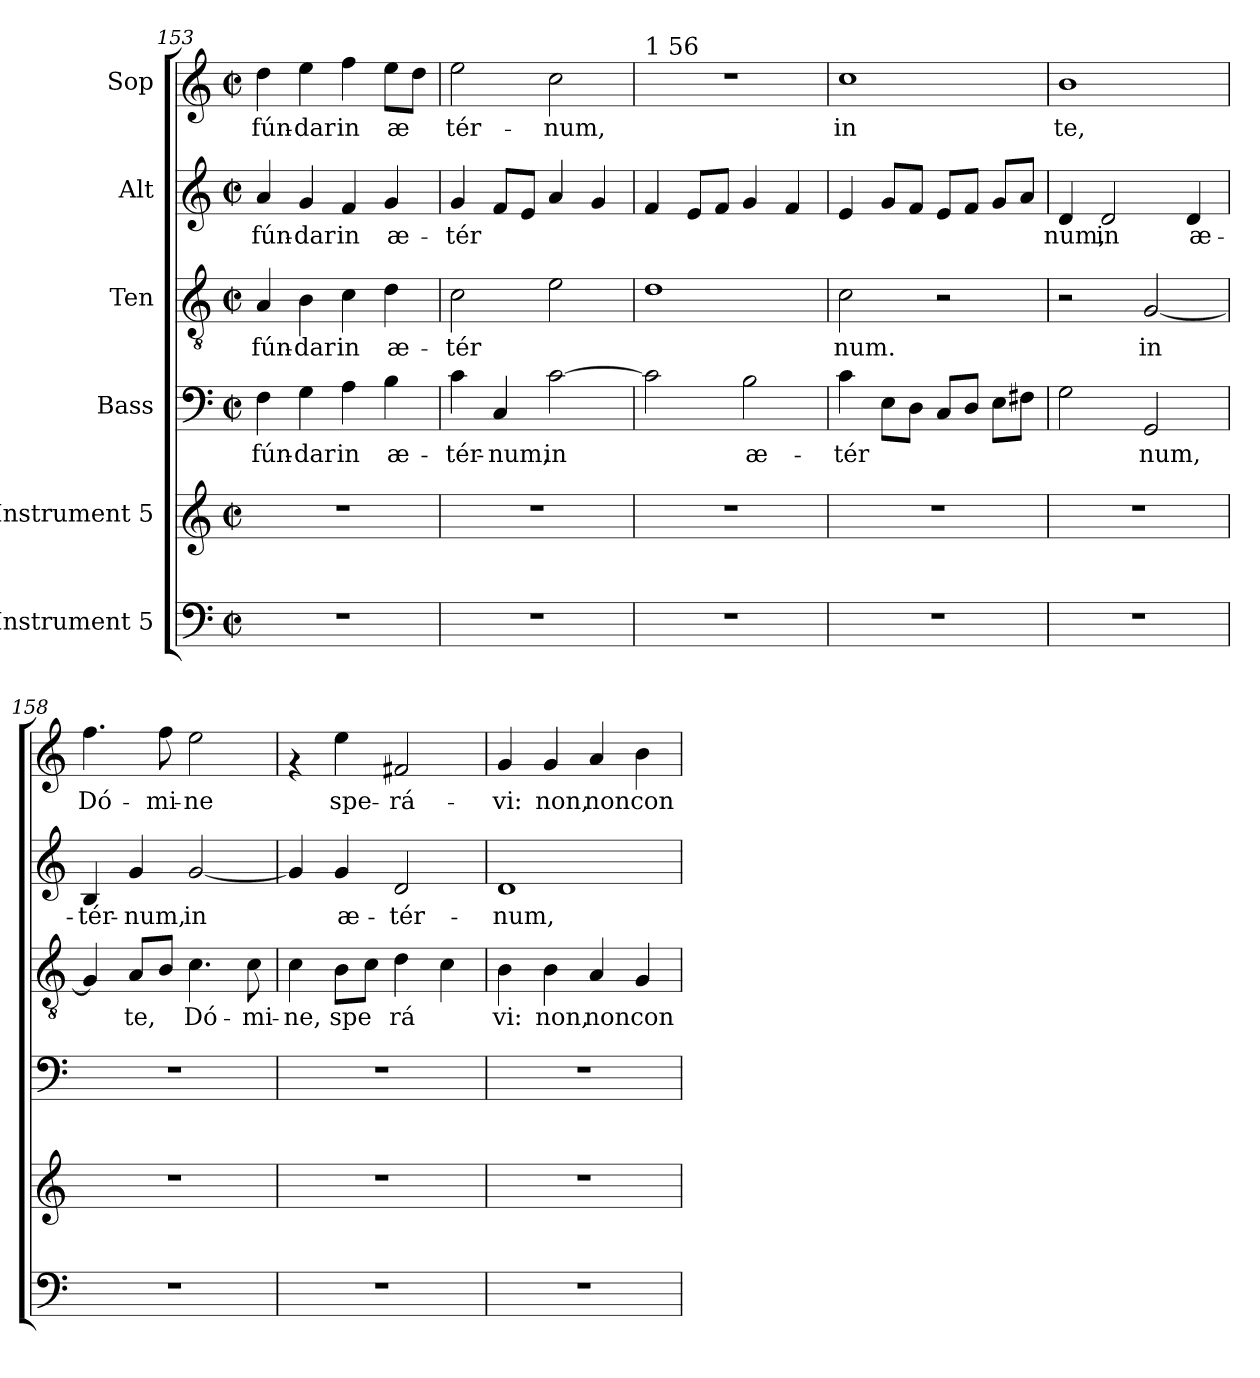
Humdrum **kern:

**kern	**kern	**kern	**text	**kern	**text	**kern	**text	**kern	**text
*part6	*part5	*part4	*part4	*part3	*part3	*part2	*part2	*part1	*part1
*staff6	*staff5	*staff4	*staff4	*staff3	*staff3	*staff2	*staff2	*staff1	*staff1
*I"Instrument 5	*I"Instrument 5	*I"Bass	*	*I"Ten	*	*I"Alt	*	*I"Sop	*
*clefF4	*clefG2	*clefF4	*	*clefGv2	*	*clefG2	*	*clefG2	*
*k[]	*k[]	*k[]	*	*k[]	*	*k[]	*	*k[]	*
*C:	*C:	*C:	*	*C:	*	*C:	*	*C:	*
*M2/2	*M2/2	*M2/2	*	*M2/2	*	*M2/2	*	*M2/2	*
*met(c|)	*met(c|)	*met(c|)	*	*met(c|)	*	*met(c|)	*	*met(c|)	*
=153	=153	=153	=153	=153	=153	=153	=153	=153	=153
!	!	!	!LO:LY:b:cj	!	!LO:LY:b:cj	!	!LO:LY:b:cj	!	!LO:LY:b:cj
1r	1r	4F\	-fún-	4A/	-fún-	4a/	-fún-	4dd\	-fún-
!	!	!	!LO:LY:b:cj	!	!LO:LY:b:cj	!	!LO:LY:b:cj	!	!LO:LY:b:cj
.	.	4G\	-dar	4B\	-dar	4g/	-dar	4ee\	-dar
!	!	!	!LO:LY:b:cj	!	!LO:LY:b:cj	!	!LO:LY:b:cj	!	!LO:LY:b:cj
.	.	4A\	in	4c\	in	4f/	in	4ff\	in
!	!	!	!LO:LY:b:cj	!	!LO:LY:b:cj	!	!LO:LY:b:cj	!	!LO:LY:b:cj
.	.	4B\	æ-	4d\	æ-	4g/	æ-	8ee\L	æ-
!	!	!	!	!	!	!	!	!	!LO:LY:b:cj
.	.	.	.	.	.	.	.	8dd\J	--
=154	=154	=154	=154	=154	=154	=154	=154	=154	=154
!	!	!	!LO:LY:b:cj	!	!LO:LY:b:cj	!	!LO:LY:b:cj	!	!LO:LY:b:cj
1r	1r	4c\	-tér-	2c\	-tér-	4g/	-tér-	2ee\	-tér-
!	!	!	!LO:LY:b:cj	!	!	!	!LO:LY:b:cj	!	!
.	.	4C/	-num,	.	.	8f/L	--	.	.
!	!	!	!	!	!	!	!LO:LY:b:cj	!	!
.	.	.	.	.	.	8e/J	--	.	.
!	!	!	!LO:LY:b:cj	!	!LO:LY:b:cj	!	!LO:LY:b:cj	!	!LO:LY:b:cj
.	.	[<2c\	in	2e\	--	4a/	--	2cc\	-num,
!	!	!	!	!	!	!	!LO:LY:b:cj	!	!
.	.	.	.	.	.	4g/	--	.	.
!!LO:PB:g=z
=155	=155	=155	=155	=155	=155	=155	=155	=155	=155
!	!	!	!	!	!	!	!	!LO:TX:a:t=1 56	!
!	!	!	!LO:LY:b:cj	!	!LO:LY:b:cj	!	!LO:LY:b:cj	!	!
1r	1r	2c\]	.	1d	--	4f/	--	1r	.
!	!	!	!	!	!	!	!LO:LY:b:cj	!	!
.	.	.	.	.	.	8e/L	--	.	.
!	!	!	!	!	!	!	!LO:LY:b:cj	!	!
.	.	.	.	.	.	8f/J	--	.	.
!	!	!	!LO:LY:b:cj	!	!	!	!LO:LY:b:cj	!	!
.	.	2B\	æ-	.	.	4g/	--	.	.
!	!	!	!	!	!	!	!LO:LY:b:cj	!	!
.	.	.	.	.	.	4f/	--	.	.
=156	=156	=156	=156	=156	=156	=156	=156	=156	=156
!	!	!	!LO:LY:b:cj	!	!LO:LY:b:cj	!	!LO:LY:b:cj	!	!LO:LY:b:cj
1r	1r	4c\	-tér-	2c\	-num.	4e/	--	1cc	in
!	!	!	!LO:LY:b:cj	!	!	!	!LO:LY:b:cj	!	!
.	.	8E\L	--	.	.	8g/L	--	.	.
!	!	!	!LO:LY:b:cj	!	!	!	!LO:LY:b:cj	!	!
.	.	8D\J	--	.	.	8f/J	--	.	.
!	!	!	!LO:LY:b:cj	!	!	!	!LO:LY:b:cj	!	!
.	.	8C/L	--	2r	.	8e/L	--	.	.
!	!	!	!LO:LY:b:cj	!	!	!	!LO:LY:b:cj	!	!
.	.	8D/J	--	.	.	8f/J	--	.	.
!	!	!	!LO:LY:b:cj	!	!	!	!LO:LY:b:cj	!	!
.	.	8E\L	--	.	.	8g/L	--	.	.
!	!	!	!LO:LY:b:cj	!	!	!	!LO:LY:b:cj	!	!
.	.	8F#X\J	--	.	.	8a/J	--	.	.
=157	=157	=157	=157	=157	=157	=157	=157	=157	=157
!	!	!	!LO:LY:b:cj	!	!	!	!LO:LY:b:cj	!	!LO:LY:b:cj
1r	1r	2G\	--	2r	.	4d/	-num,	1b	te,
!	!	!	!	!	!	!	!LO:LY:b:cj	!	!
.	.	.	.	.	.	2d/	in	.	.
!	!	!	!LO:LY:b:cj	!	!LO:LY:b:cj	!	!	!	!
.	.	2GG/	-num,	[<2G/	in	.	.	.	.
!	!	!	!	!	!	!	!LO:LY:b:cj	!	!
.	.	.	.	.	.	4d/	æ-	.	.
=158	=158	=158	=158	=158	=158	=158	=158	=158	=158
!	!	!	!	!	!LO:LY:b:cj	!	!LO:LY:b:cj	!	!LO:LY:b:cj
1r	1r	1r	.	4G/]	.	4B/	-tér-	4.ff\	Dó-
!	!	!	!	!	!LO:LY:b:cj	!	!LO:LY:b:cj	!	!
.	.	.	.	8A/L	te,	4g/	-num,	.	.
!	!	!	!	!	!LO:LY:b:cj	!	!	!	!LO:LY:b:cj
.	.	.	.	8B/J	.	.	.	8ff\	-mi-
!	!	!	!	!	!LO:LY:b:cj	!	!LO:LY:b:cj	!	!LO:LY:b:cj
.	.	.	.	4.c\	Dó-	[<2g/	in	2ee\	-ne
!	!	!	!	!	!LO:LY:b:cj	!	!	!	!
.	.	.	.	8c\	-mi-	.	.	.	.
=159	=159	=159	=159	=159	=159	=159	=159	=159	=159
!	!	!	!	!	!LO:LY:b:cj	!	!LO:LY:b:cj	!	!
1r	1r	1r	.	4c\	-ne,	4g/]	.	4rf	.
!	!	!	!	!	!LO:LY:b:cj	!	!LO:LY:b:cj	!	!LO:LY:b:cj
.	.	.	.	8B\L	spe-	4g/	æ-	4ee\	spe-
!	!	!	!	!	!LO:LY:b:cj	!	!	!	!
.	.	.	.	8c\J	--	.	.	.	.
!	!	!	!	!	!LO:LY:b:cj	!	!LO:LY:b:cj	!	!LO:LY:b:cj
.	.	.	.	4d\	-rá-	2d/	-tér-	2f#X/	-rá-
!	!	!	!	!	!LO:LY:b:cj	!	!	!	!
.	.	.	.	4c\	--	.	.	.	.
!!LO:PB:g=z
=160	=160	=160	=160	=160	=160	=160	=160	=160	=160
!	!	!	!	!	!LO:LY:b:cj	!	!LO:LY:b:cj	!	!LO:LY:b:cj
1r	1r	1r	.	4B\	-vi:	1d	-num,	4g/	-vi:
!	!	!	!	!	!LO:LY:b:cj	!	!	!	!LO:LY:b:cj
.	.	.	.	4B\	non,	.	.	4g/	non,
!	!	!	!	!	!LO:LY:b:cj	!	!	!	!LO:LY:b:cj
.	.	.	.	4A/	non	.	.	4a/	non
!	!	!	!	!	!LO:LY:b:cj	!	!	!	!LO:LY:b:cj
.	.	.	.	4G/	con-	.	.	4b\	con-
=	=	=	=	=	=	=	=	=	=
*-	*-	*-	*-	*-	*-	*-	*-	*-	*-
